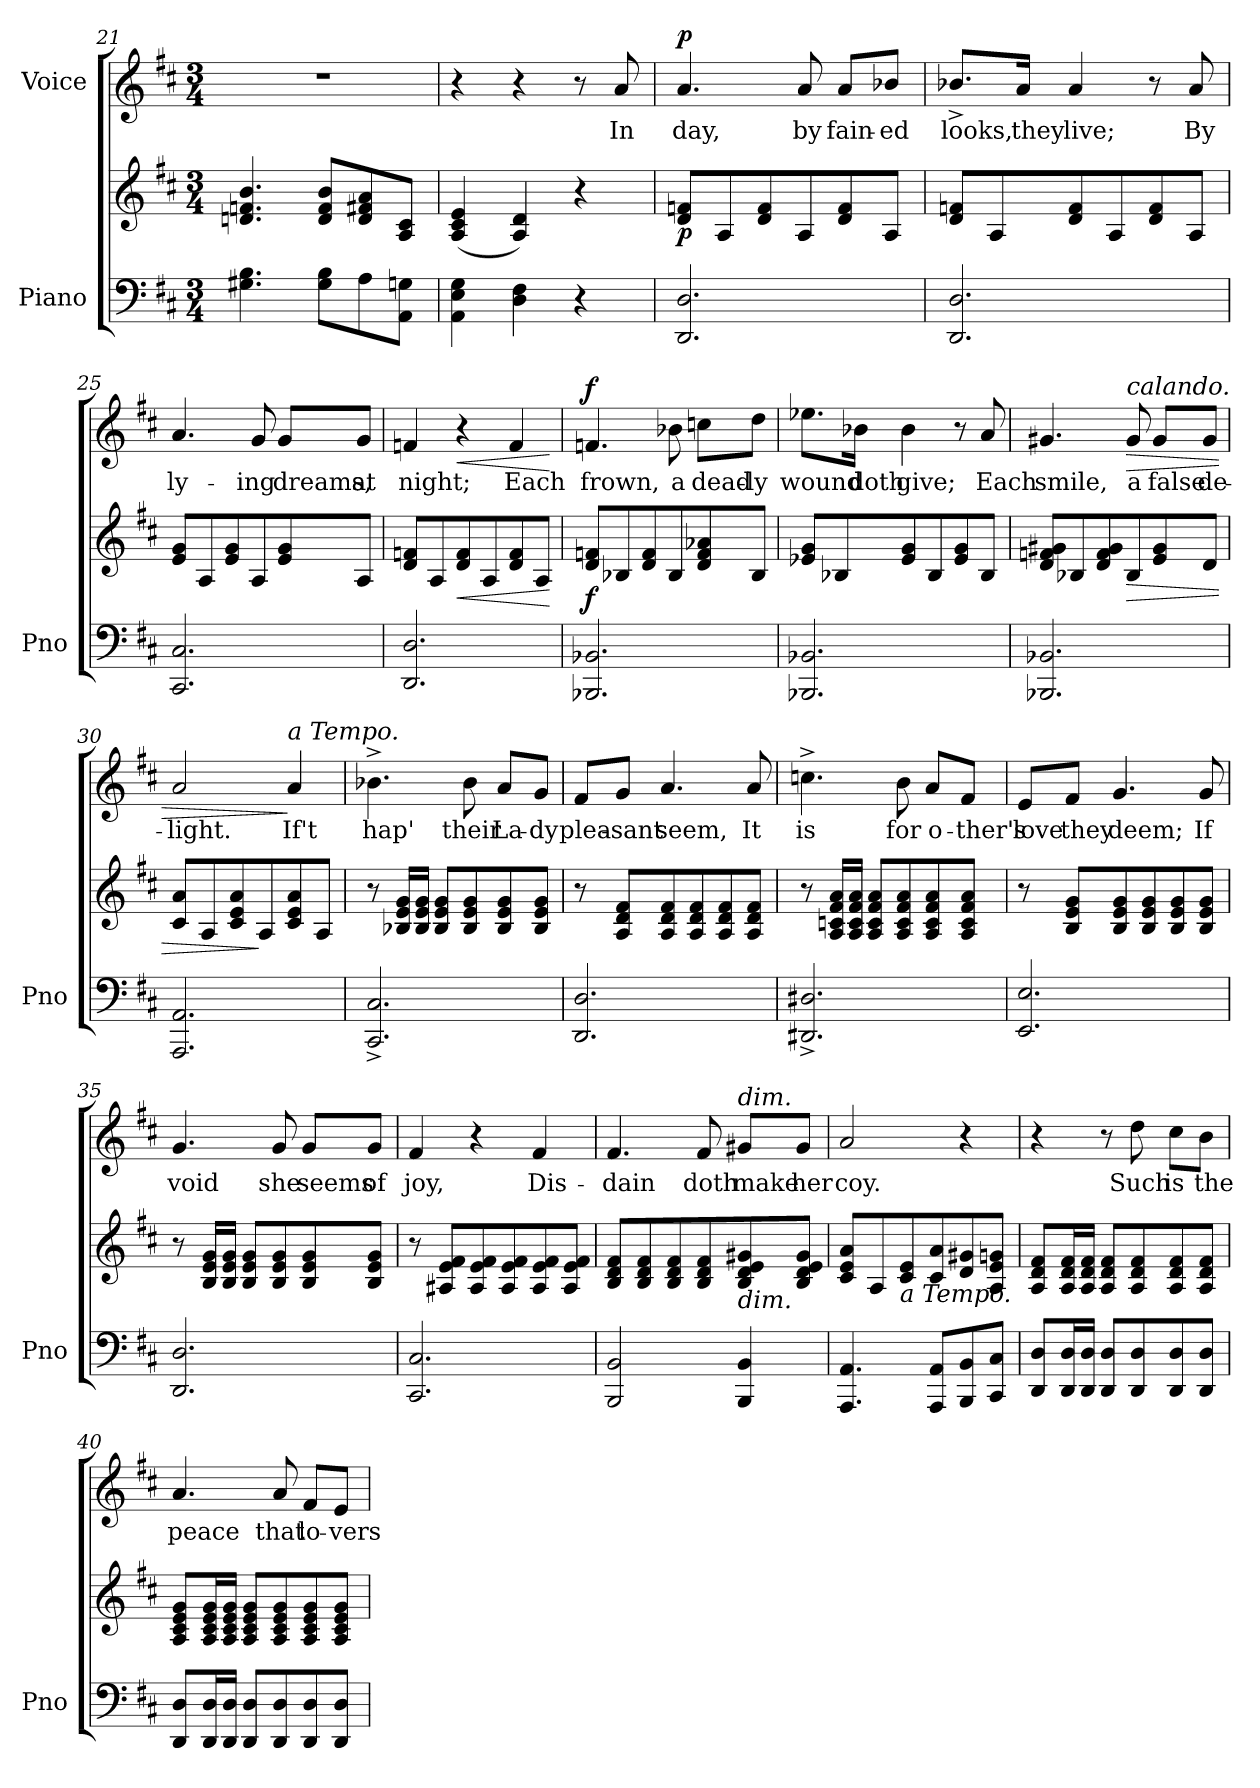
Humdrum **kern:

**kern	**kern	**dynam	**kern	**text	**dynam
*part2	*part2	*part2	*part1	*part1	*part1
*staff3	*staff2	*staff2/3	*staff1	*staff1	*staff1
*I"Piano	*	*	*I"Voice	*	*
*I'Pno	*	*	*	*	*
*clefF4	*clefG2	*	*clefG2	*	*
*k[f#c#]	*k[f#c#]	*	*k[f#c#]	*	*
*M3/4	*M3/4	*	*M3/4	*	*
=21	=21	=21	=21	=21	=21
4.G#X\ 4.B\	4.dn/ 4.fn/ 4.b/	.	2.r	.	.
8G#\ 8B\L	8d/ 8f/ 8b/L	.	.	.	.
8A\	8d/ 8f#X/ 8a/	.	.	.	.
8AA\ 8Gn\J	8A/ 8c#/J	.	.	.	.
!!LO:PB:g=z
=22	=22	=22	=22	=22	=22
4AA\ 4E\ 4G\	(<4A/ 4c#/ 4e/	.	4r	.	.
4D\ 4F#\	4A/ 4d/)	.	4r	.	.
4r	4r	.	8r	.	.
!	!	!	!	!LO:LY:b	!
.	.	.	8a/	In	.
=23	=23	=23	=23	=23	=23
!	!	!LO:DY:b	!	!LO:LY:b	!LO:DY:a
2.DD/ 2.D/	8d/ 8fn/L	p	4.a/	day,	p
.	8A/	.	.	.	.
.	8d/ 8f/	.	.	.	.
!	!	!	!	!LO:LY:b	!
.	8A/	.	8a/	by	.
!	!	!	!	!LO:LY:b	!
.	8d/ 8f/	.	8a/L	fain-	.
!	!	!	!	!LO:LY:b	!
.	8A/J	.	8b-X/J	-ed	.
=24	=24	=24	=24	=24	=24
!	!	!	!	!LO:LY:b	!
2.DD/ 2.D/	8d/ 8fn/L	.	8.b-X^/L	looks,	.
.	8A/	.	.	.	.
!	!	!	!	!LO:LY:b	!
.	.	.	16a/Jk	they	.
!	!	!	!	!LO:LY:b	!
.	8d/ 8f/	.	4a/	live;	.
.	8A/	.	.	.	.
.	8d/ 8f/	.	8r	.	.
!	!	!	!	!LO:LY:b	!
.	8A/J	.	8a/	By	.
=25	=25	=25	=25	=25	=25
!	!	!	!	!LO:LY:b	!
2.CC#/ 2.C#/	8e/ 8g/L	.	4.a/	ly-	.
.	8A/	.	.	.	.
.	8e/ 8g/	.	.	.	.
!	!	!	!	!LO:LY:b	!
.	8A/	.	8g/	-ing	.
!	!	!	!	!LO:LY:b	!
.	8e/ 8g/	.	8g/L	dreams,	.
!	!	!	!	!LO:LY:b	!
.	8A/J	.	8g/J	at	.
!!LO:LB:g=z
=26	=26	=26	=26	=26	=26
!	!	!	!	!LO:LY:b	!
2.DD/ 2.D/	8d/ 8fn/L	.	4fn/	night;	.
.	8A/	.	.	.	.
!	!	!LO:HP:b	!	!	!LO:HP:b
.	8d/ 8f/	<	4r	.	<
.	8A/	.	.	.	.
!	!	!	!	!LO:LY:b	!
.	8d/ 8f/	.	4f/	Each	.
.	8A/J	.	.	.	.
.	.	[	.	.	[
=27	=27	=27	=27	=27	=27
!	!	!LO:DY:b	!	!LO:LY:b	!LO:DY:a
2.BBB-X/ 2.BB-X/	8d/ 8fn/L	f	4.fn/	frown,	f
.	8B-X/	.	.	.	.
.	8d/ 8f/	.	.	.	.
!	!	!	!	!LO:LY:b	!
.	8B-/	.	8b-X\	a	.
!	!	!	!	!LO:LY:b	!
.	8d/ 8f/ 8a-X/	.	8ccn\L	dead-	.
!	!	!	!	!LO:LY:b	!
.	8B-/J	.	8dd\J	-ly	.
=28	=28	=28	=28	=28	=28
!	!	!	!	!LO:LY:b	!
2.BBB-X/ 2.BB-X/	8e-X/ 8g/L	.	8.ee-X\L	wound	.
.	8B-X/	.	.	.	.
!	!	!	!	!LO:LY:b	!
.	.	.	16b-X\Jk	doth	.
!	!	!	!	!LO:LY:b	!
.	8e-/ 8g/	.	4b-\	give;	.
.	8B-/	.	.	.	.
.	8e-/ 8g/	.	8r	.	.
!	!	!	!	!LO:LY:b	!
.	8B-/J	.	8a/	Each	.
!!LO:LB:g=z
=29	=29	=29	=29	=29	=29
!	!	!	!	!LO:LY:b	!
2.BBB-X/ 2.BB-X/	8d/ 8fn/ 8g#X/L	.	4.g#X/	smile,	.
.	8B-X/	.	.	.	.
.	8d/ 8f/ 8g#/	.	.	.	.
*	*	*	*MM65	*	*
!	!	!	!LO:TX:a:i:t=calando.	!	!
!	!	!LO:HP:b	!	!LO:LY:b	!LO:HP:b
.	8B-/	>	8g#/	a	>
*	*	*	*MM60	*	*
!	!	!	!	!LO:LY:b	!
.	8e/ 8g#/	.	8g#/L	false	.
*	*	*	*MM55	*	*
!	!	!	!	!LO:LY:b	!
.	8d/J	.	8g#/J	de-	.
=30	=30	=30	=30	=30	=30
!	!	!	!	!LO:LY:b	!
2.AAA/ 2.AA/	8c#/ 8a/L	.	2a/	-light.	.
.	8A/	.	.	.	.
.	8c#/ 8e/ 8a/	.	.	.	.
.	8A/	]	.	.	.
*	*	*	*MM70	*	*
!	!	!	!LO:TX:a:i:t=a Tempo.	!	!
!	!	!	!	!LO:LY:b	!
.	8c#/ 8e/ 8a/	.	4a/	If't	]
.	8A/J	.	.	.	.
=31	=31	=31	=31	=31	=31
!	!	!	!	!LO:LY:b	!
2.CC#/^ 2.C#/^	8r	.	4.b-X^\	hap'	.
.	16B-X/ 16e/ 16g/LL	.	.	.	.
.	16B-/ 16e/ 16g/JJ	.	.	.	.
.	8B-/ 8e/ 8g/L	.	.	.	.
!	!	!	!	!LO:LY:b	!
.	8B-/ 8e/ 8g/	.	8b-\	their	.
!	!	!	!	!LO:LY:b	!
.	8B-/ 8e/ 8g/	.	8a/L	La-	.
!	!	!	!	!LO:LY:b	!
.	8B-/ 8e/ 8g/J	.	8g/J	-dy	.
!!LO:LB:g=z
=32	=32	=32	=32	=32	=32
!	!	!	!	!LO:LY:b	!
2.DD/ 2.D/	8r	.	8f#/L	plea-	.
!	!	!	!	!LO:LY:b	!
.	8A/ 8d/ 8f#/L	.	8g/J	-sant	.
!	!	!	!	!LO:LY:b	!
.	8A/ 8d/ 8f#/	.	4.a/	seem,	.
.	8A/ 8d/ 8f#/	.	.	.	.
.	8A/ 8d/ 8f#/	.	.	.	.
!	!	!	!	!LO:LY:b	!
.	8A/ 8d/ 8f#/J	.	8a/	It	.
=33	=33	=33	=33	=33	=33
!	!	!	!	!LO:LY:b	!
2.DD#X/^ 2.D#X/^	8r	.	4.ccn^\	is	.
.	16A/ 16cn/ 16f#/ 16a/LL	.	.	.	.
.	16A/ 16c/ 16f#/ 16a/JJ	.	.	.	.
.	8A/ 8c/ 8f#/ 8a/L	.	.	.	.
!	!	!	!	!LO:LY:b	!
.	8A/ 8c/ 8f#/ 8a/	.	8b\	for	.
!	!	!	!	!LO:LY:b	!
.	8A/ 8c/ 8f#/ 8a/	.	8a/L	o-	.
!	!	!	!	!LO:LY:b	!
.	8A/ 8c/ 8f#/ 8a/J	.	8f#/J	-ther's	.
=34	=34	=34	=34	=34	=34
!	!	!	!	!LO:LY:b	!
2.EE/ 2.E/	8r	.	8e/L	love	.
!	!	!	!	!LO:LY:b	!
.	8B/ 8e/ 8g/L	.	8f#/J	they	.
!	!	!	!	!LO:LY:b	!
.	8B/ 8e/ 8g/	.	4.g/	deem;	.
.	8B/ 8e/ 8g/	.	.	.	.
.	8B/ 8e/ 8g/	.	.	.	.
!	!	!	!	!LO:LY:b	!
.	8B/ 8e/ 8g/J	.	8g/	If	.
!!LO:PB:g=z
=35	=35	=35	=35	=35	=35
!	!	!	!	!LO:LY:b	!
2.DD/ 2.D/	8r	.	4.g/	void	.
.	16B/ 16e/ 16g/LL	.	.	.	.
.	16B/ 16e/ 16g/JJ	.	.	.	.
.	8B/ 8e/ 8g/L	.	.	.	.
!	!	!	!	!LO:LY:b	!
.	8B/ 8e/ 8g/	.	8g/	she	.
!	!	!	!	!LO:LY:b	!
.	8B/ 8e/ 8g/	.	8g/L	seems	.
!	!	!	!	!LO:LY:b	!
.	8B/ 8e/ 8g/J	.	8g/J	of	.
=36	=36	=36	=36	=36	=36
!	!	!	!	!LO:LY:b	!
2.CC#/ 2.C#/	8r	.	4f#/	joy,	.
.	8A#X/ 8e/ 8f#/L	.	.	.	.
.	8A#/ 8e/ 8f#/	.	4r	.	.
.	8A#/ 8e/ 8f#/	.	.	.	.
!	!	!	!	!LO:LY:b	!
.	8A#/ 8e/ 8f#/	.	4f#/	Dis-	.
.	8A#/ 8e/ 8f#/J	.	.	.	.
=37	=37	=37	=37	=37	=37
!	!	!	!	!LO:LY:b	!
2BBB/ 2BB/	8B/ 8d/ 8f#/L	.	4.f#/	-dain	.
.	8B/ 8d/ 8f#/	.	.	.	.
.	8B/ 8d/ 8f#/	.	.	.	.
!	!	!	!	!LO:LY:b	!
.	8B/ 8d/ 8f#/	.	8f#/	doth	.
*	*	*	*MM55	*	*
!	!	!	!LO:TX:a:i:t=dim.	!	!
!	!LO:TX:b:i:t=dim.	!	!	!	!
!	!	!	!	!LO:LY:b	!
4BBB/ 4BB/	8B/ 8d/ 8e/ 8g#X/	.	8g#X/L	make	.
!	!	!	!	!LO:LY:b	!
.	8B/ 8d/ 8e/ 8g#/J	.	8g#/J	her	.
!!LO:LB:g=z
=38	=38	=38	=38	=38	=38
!	!	!	!	!LO:LY:b	!
*	*	*	*^	*	*
4.AAA/ 4.AA/	8c#/ 8e/ 8a/L	.	2a/	4ryy	coy.	.
.	8A/	.	.	.	.	.
*	*	*	*MM70	*	*	*
!	!LO:TX:b:i:t=a Tempo.	!	!	!	!	!
.	8c#/ 8e/	.	.	2ryy	.	.
8AAA/ 8AA/L	8c#/ 8a/	.	.	.	.	.
8BBB/ 8BB/	8d/ 8g#X/	.	4r	.	.	.
8CC#/ 8C#/J	8A/ 8e/ 8gn/J	.	.	.	.	.
*	*	*	*v	*v	*	*
=39	=39	=39	=39	=39	=39
8DD/ 8D/L	8A/ 8d/ 8f#/L	.	4r	.	.
16DD/ 16D/L	16A/ 16d/ 16f#/L	.	.	.	.
16DD/ 16D/JJ	16A/ 16d/ 16f#/JJ	.	.	.	.
8DD/ 8D/L	8A/ 8d/ 8f#/L	.	8r	.	.
!	!	!	!	!LO:LY:b	!
8DD/ 8D/	8A/ 8d/ 8f#/	.	8dd\	Such	.
!	!	!	!	!LO:LY:b	!
8DD/ 8D/	8A/ 8d/ 8f#/	.	8cc#\L	is	.
!	!	!	!	!LO:LY:b	!
8DD/ 8D/J	8A/ 8d/ 8f#/J	.	8b\J	the	.
=40	=40	=40	=40	=40	=40
!	!	!	!	!LO:LY:b	!
8DD/ 8D/L	8A/ 8c#/ 8e/ 8g/L	.	4.a/	peace	.
16DD/ 16D/L	16A/ 16c#/ 16e/ 16g/L	.	.	.	.
16DD/ 16D/JJ	16A/ 16c#/ 16e/ 16g/JJ	.	.	.	.
8DD/ 8D/L	8A/ 8c#/ 8e/ 8g/L	.	.	.	.
!	!	!	!	!LO:LY:b	!
8DD/ 8D/	8A/ 8c#/ 8e/ 8g/	.	8a/	that	.
!	!	!	!	!LO:LY:b	!
8DD/ 8D/	8A/ 8c#/ 8e/ 8g/	.	8f#/L	lo-	.
!	!	!	!	!LO:LY:b	!
8DD/ 8D/J	8A/ 8c#/ 8e/ 8g/J	.	8e/J	-vers	.
=	=	=	=	=	=
*-	*-	*-	*-	*-	*-
